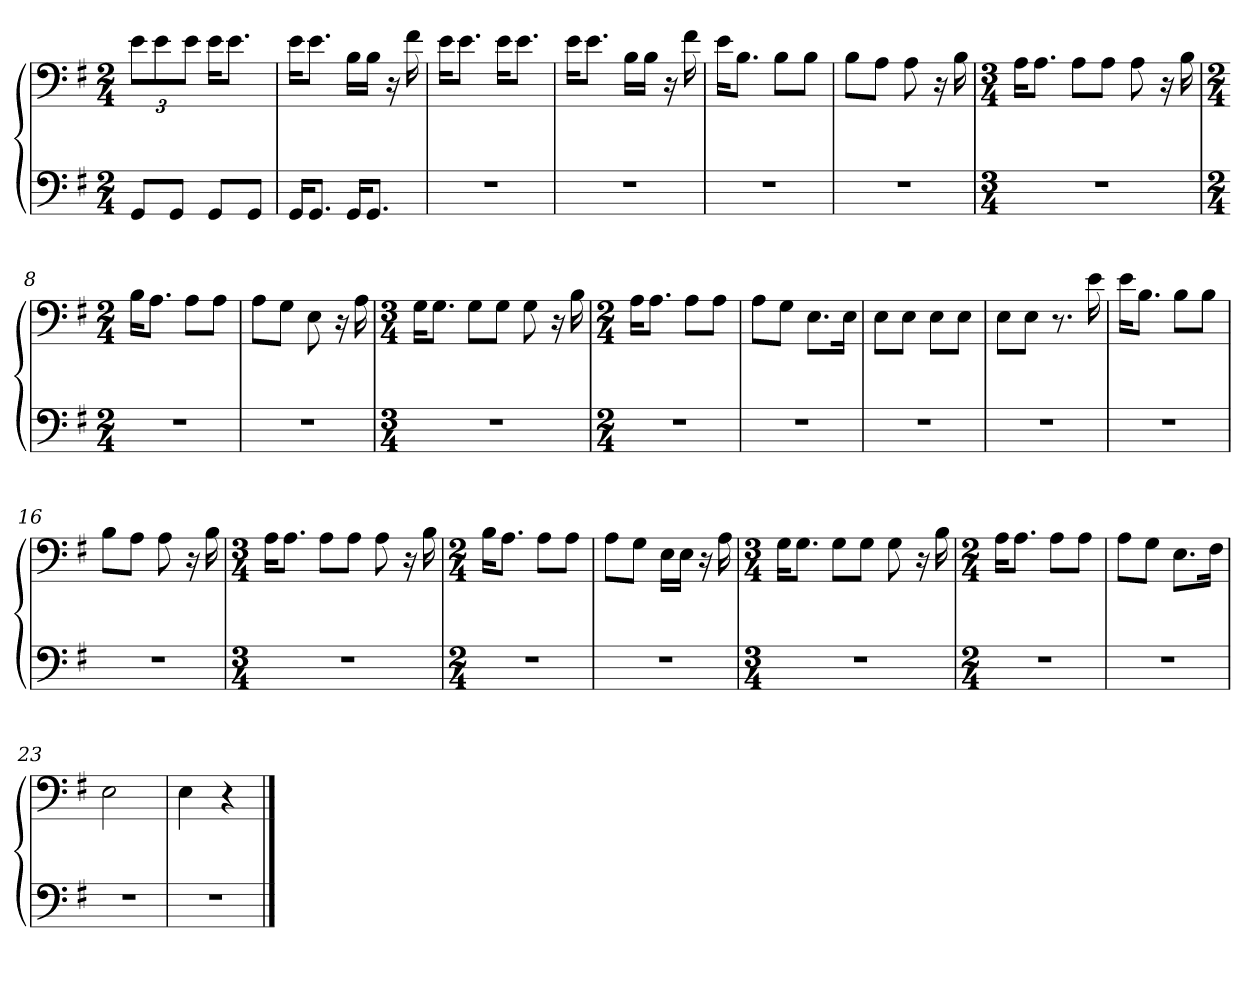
**kern	**kern
*part1	*part1
*staff2	*staff1
*clefF4	*clefF4
*k[f#]	*k[f#]
*M2/4	*M2/4
=1	=1
8GG/L	12e\L
.	12e\
8GG/J	.
.	12e\J
8GG/L	16e\KL
.	8.e\J
8GG/J	.
=2	=2
16GG/KL	16e\KL
8.GG/J	8.e\J
16GG/KL	16B\LL
8.GG/J	16B\JJ
.	16r
.	16f#\
=3	=3
2r	16e\KL
.	8.e\J
.	16e\KL
.	8.e\J
=4	=4
2r	16e\KL
.	8.e\J
.	16B\LL
.	16B\JJ
.	16r
.	16f#\
=5	=5
2r	16e\KL
.	8.B\J
.	8B\L
.	8B\J
=6	=6
2r	8B\L
.	8A\J
.	8A\
.	16r
.	16B\
=7	=7
*M3/4	*M3/4
2.r	16A\KL
.	8.A\J
.	8A\L
.	8A\J
.	8A\
.	16r
.	16B\
=8	=8
*M2/4	*M2/4
2r	16B\KL
.	8.A\J
.	8A\L
.	8A\J
=9	=9
2r	8A\L
.	8G\J
.	8E\
.	16r
.	16A\
=10	=10
*M3/4	*M3/4
2.r	16G\KL
.	8.G\J
.	8G\L
.	8G\J
.	8G\
.	16r
.	16B\
=11	=11
*M2/4	*M2/4
2r	16A\KL
.	8.A\J
.	8A\L
.	8A\J
=12	=12
2r	8A\L
.	8G\J
.	8.E\L
.	16E\Jk
=13	=13
2r	8E\L
.	8E\J
.	8E\L
.	8E\J
=14	=14
2r	8E\L
.	8E\J
.	8.r
.	16e\
=15	=15
2r	16e\KL
.	8.B\J
.	8B\L
.	8B\J
=16	=16
2r	8B\L
.	8A\J
.	8A\
.	16r
.	16B\
=17	=17
*M3/4	*M3/4
2.r	16A\KL
.	8.A\J
.	8A\L
.	8A\J
.	8A\
.	16r
.	16B\
=18	=18
*M2/4	*M2/4
2r	16B\KL
.	8.A\J
.	8A\L
.	8A\J
=19	=19
2r	8A\L
.	8G\J
.	16E\LL
.	16E\JJ
.	16r
.	16A\
=20	=20
*M3/4	*M3/4
2.r	16G\KL
.	8.G\J
.	8G\L
.	8G\J
.	8G\
.	16r
.	16B\
=21	=21
*M2/4	*M2/4
2r	16A\KL
.	8.A\J
.	8A\L
.	8A\J
=22	=22
2r	8A\L
.	8G\J
.	8.E\L
.	16F#\Jk
=23	=23
2r	2E\
=24	=24
2r	4E\
.	4r
==	==
*-	*-
